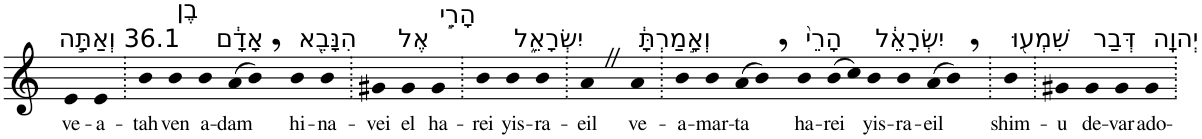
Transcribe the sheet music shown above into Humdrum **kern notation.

**kern	**text
*part1	*part1
*staff1	*staff1
*I"Piano	*
*I'Pno	*
*clefG2	*
*k[]	*
=1	=1
!LO:TX:a:t=36.1 וְאַתָּ֣ה	!
!	!LO:LY:b
4e	ve-
!	!LO:LY:b
4e	-a-
=2.	=2.
!	!LO:LY:b
4b	-tah
!LO:TX:a:t=בֶן	!
!	!LO:LY:b
4b	ven
!LO:TX:a:t=אָדָ֔ם	!
!	!LO:LY:b
4b	a-
!	!LO:LY:b
(>8a	-dam
8b,)	.
!LO:TX:a:t=הִנָּבֵ֖א	!
!	!LO:LY:b
4b	hi-
!	!LO:LY:b
4b	-na-
=3.	=3.
!	!LO:LY:b
4g#X	-vei
!LO:TX:a:t=אֶל	!
!	!LO:LY:b
4g#	el
!LO:TX:a:t=הָרֵ֣י	!
!	!LO:LY:b
4g#	ha-
=4.	=4.
!	!LO:LY:b
4b	-rei
!LO:TX:a:t=יִשְׂרָאֵ֑ל	!
!	!LO:LY:b
4b	yis-
!	!LO:LY:b
4b	-ra-
=5.	=5.
!	!LO:LY:b
4aZ	-eil
!LO:TX:a:t=וְאָ֣מַרְתָּ֔	!
!	!LO:LY:b
4a	ve-
=6.	=6.
!	!LO:LY:b
4b	-a-
!	!LO:LY:b
4b	-mar-
!	!LO:LY:b
(>8a	-ta
8b,)	.
!LO:TX:a:t=הָרֵי֙	!
!	!LO:LY:b
4b	ha-
!	!LO:LY:b
(>8b	-rei
8cc)	.
!LO:TX:a:t=יִשְׂרָאֵ֔ל	!
!	!LO:LY:b
4b	yis-
!	!LO:LY:b
4b	-ra-
!	!LO:LY:b
(>8a	-eil
8b,)	.
=7.	=7.
!LO:TX:a:t=שִׁמְע֖וּ	!
!	!LO:LY:b
4b	shim-
=8.	=8.
!	!LO:LY:b
4g#X	-u
!LO:TX:a:t=דְּבַר	!
!	!LO:LY:b
4g#	de-
!	!LO:LY:b
4g#	-var
!LO:TX:a:t=יְהוָֽה	!
!	!LO:LY:b
4g#	ado-
=.	=.
*-	*-
